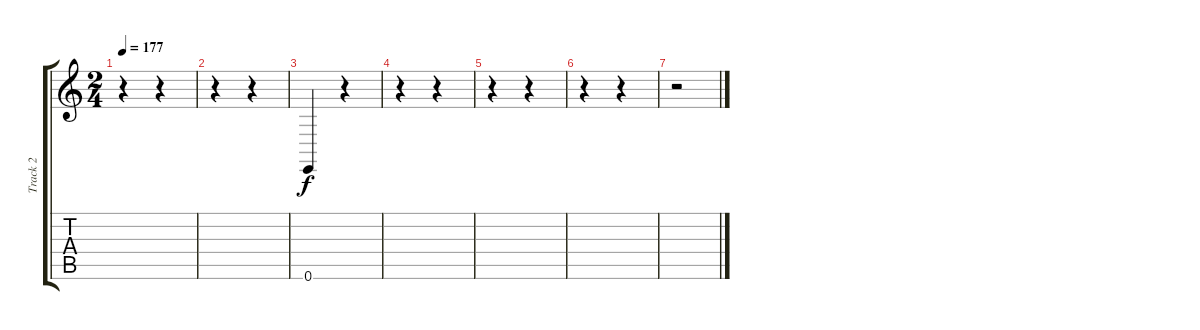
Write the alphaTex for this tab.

\track ("Track 2" "Track 2") {instrument piccolo}
\staff {score tabs}
\tuning (E4 B3 G3 D3 A2 E2) {hide}
\ts (2 4)
\tempo 177
\clef g2
\ks c
r.4{dy f} r.4 |
r.4 r.4 |
0.6.4 r.4 |
r.4 r.4 |
r.4 r.4 |
r.4 r.4 |
r.2
